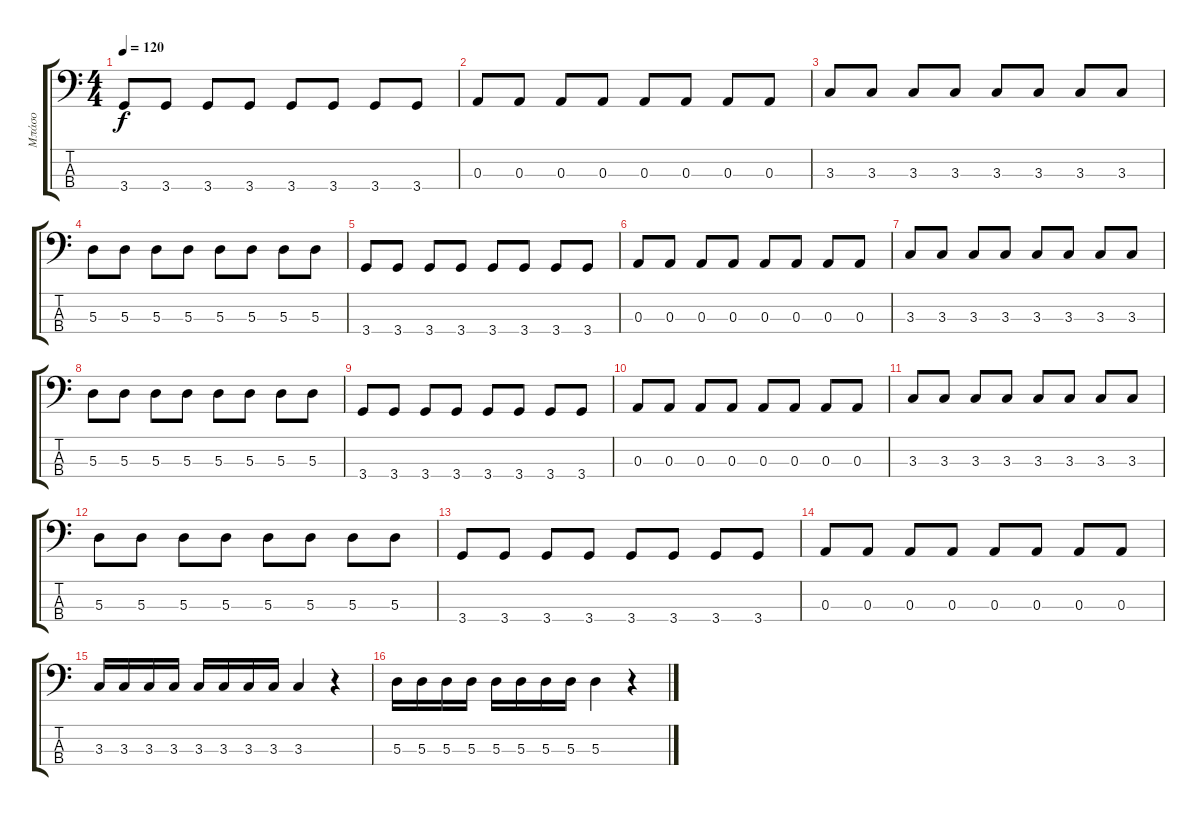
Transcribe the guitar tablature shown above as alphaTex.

\track ("Μπάσο" "Μπάσο") {instrument acousticguitarnylon}
\staff {score tabs}
\tuning (G2 D2 A1 E1) {hide}
\ts (4 4)
\tempo 120
\clef f4
\ks c
3.4.8{dy f} 3.4.8 3.4.8 3.4.8 3.4.8 3.4.8 3.4.8 3.4.8 |
0.3.8 0.3.8 0.3.8 0.3.8 0.3.8 0.3.8 0.3.8 0.3.8 |
3.3.8 3.3.8 3.3.8 3.3.8 3.3.8 3.3.8 3.3.8 3.3.8 |
5.3.8 5.3.8 5.3.8 5.3.8 5.3.8 5.3.8 5.3.8 5.3.8 |
3.4.8 3.4.8 3.4.8 3.4.8 3.4.8 3.4.8 3.4.8 3.4.8 |
0.3.8 0.3.8 0.3.8 0.3.8 0.3.8 0.3.8 0.3.8 0.3.8 |
3.3.8 3.3.8 3.3.8 3.3.8 3.3.8 3.3.8 3.3.8 3.3.8 |
5.3.8 5.3.8 5.3.8 5.3.8 5.3.8 5.3.8 5.3.8 5.3.8 |
3.4.8 3.4.8 3.4.8 3.4.8 3.4.8 3.4.8 3.4.8 3.4.8 |
0.3.8 0.3.8 0.3.8 0.3.8 0.3.8 0.3.8 0.3.8 0.3.8 |
3.3.8 3.3.8 3.3.8 3.3.8 3.3.8 3.3.8 3.3.8 3.3.8 |
5.3.8 5.3.8 5.3.8 5.3.8 5.3.8 5.3.8 5.3.8 5.3.8 |
3.4.8 3.4.8 3.4.8 3.4.8 3.4.8 3.4.8 3.4.8 3.4.8 |
0.3.8 0.3.8 0.3.8 0.3.8 0.3.8 0.3.8 0.3.8 0.3.8 |
3.3.16 3.3.16 3.3.16 3.3.16 3.3.16 3.3.16 3.3.16 3.3.16 3.3.4 r.4 |
5.3.16 5.3.16 5.3.16 5.3.16 5.3.16 5.3.16 5.3.16 5.3.16 5.3.4 r.4
